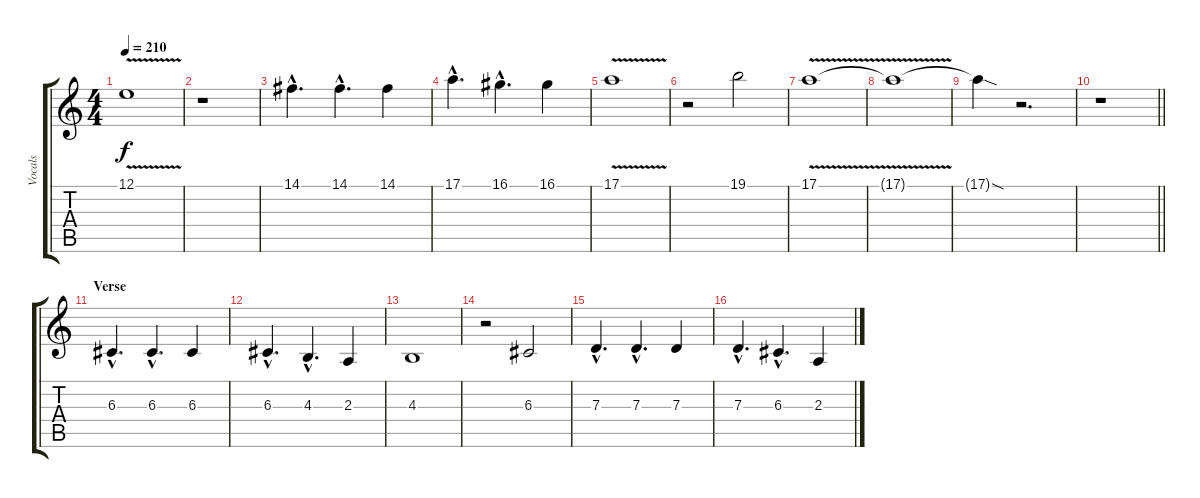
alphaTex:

\track ("Vocals" "Vocals") {instrument lead1square}
\staff {score tabs}
\tuning (E4 B3 G3 D3 A2 E2) {hide}
\ts (4 4)
\tempo 210
\clef g2
\ks c
12.1{v}.1{dy f} |
r.1 |
14.1{hac}.4{d} 14.1{hac}.4{d} 14.1.4 |
17.1{hac}.4{d} 16.1{hac}.4{d} 16.1.4 |
17.1{v}.1 |
r.2 19.1.2 |
17.1{v}.1 |
17.1{t}.1 |
17.1{sod t}.4 r.2{d} |
\barLineRight lightlight
r.1 |
\section ("" "Verse")
6.3{hac}.4{d} 6.3{hac}.4{d} 6.3.4 |
6.3{hac}.4{d} 4.3{hac}.4{d} 2.3.4 |
4.3.1 |
r.2 6.3.2 |
7.3{hac}.4{d} 7.3{hac}.4{d} 7.3.4 |
7.3{hac}.4{d} 6.3{hac}.4{d} 2.3.4
